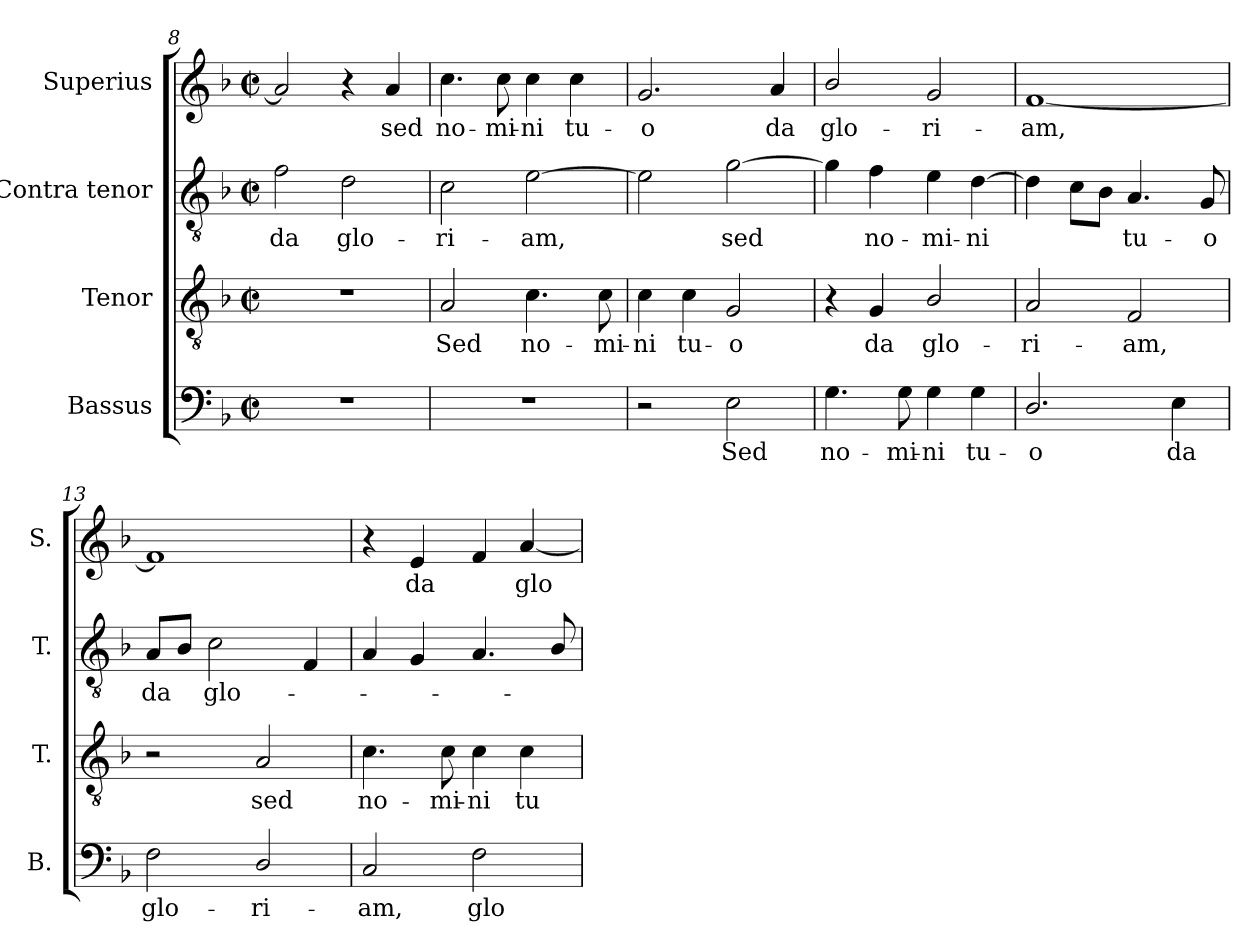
**kern	**text	**kern	**text	**kern	**text	**kern	**text
*part4	*part4	*part3	*part3	*part2	*part2	*part1	*part1
*staff4	*staff4	*staff3	*staff3	*staff2	*staff2	*staff1	*staff1
*I"Bassus	*	*I"Tenor	*	*I"Contra tenor	*	*I"Superius	*
*I'B.	*	*I'T.	*	*I'T.	*	*I'S.	*
!!LO:LB:g=z
*clefF4	*	*clefGv2	*	*clefGv2	*	*clefG2	*
*	*	*ITrd7c12	*	*ITrd7c12	*	*	*
*k[b-]	*	*k[b-]	*	*k[b-]	*	*k[b-]	*
*F:	*	*F:	*	*F:	*	*F:	*
*M2/2	*	*M2/2	*	*M2/2	*	*M2/2	*
*met(c|)	*	*met(c|)	*	*met(c|)	*	*met(c|)	*
=8	=8	=8	=8	=8	=8	=8	=8
!	!	!	!	!	!LO:LY:b:color=#000000	!	!
1r	.	1r	.	2Fi\	da	2ai/]	.
!	!	!	!	!	!LO:LY:b:color=#000000	!	!
.	.	.	.	2Di\	glo-	4r	.
!	!	!	!	!	!	!	!LO:LY:b:color=#000000
.	.	.	.	.	.	4ai/	sed
=9	=9	=9	=9	=9	=9	=9	=9
!	!	!	!LO:LY:b:color=#000000	!	!	!	!
!	!	!	!	!	!LO:LY:b:color=#000000	!	!
!	!	!	!	!	!	!	!LO:LY:b:color=#000000
1r	.	2AAi/	Sed	2Ci\	-ri-	4.cci\	no-
!	!	!	!	!	!	!	!LO:LY:b:color=#000000
.	.	.	.	.	.	8cci\	-mi-
!	!	!	!LO:LY:b:color=#000000	!	!	!	!
!	!	!	!	!	!LO:LY:b:color=#000000	!	!
!	!	!	!	!	!	!	!LO:LY:b:color=#000000
.	.	4.Ci\	no-	[2Ei\	-am,	4cci\	-ni
!	!	!	!	!	!	!	!LO:LY:b:color=#000000
.	.	.	.	.	.	4cci\	tu-
!	!	!	!LO:LY:b:color=#000000	!	!	!	!
.	.	8Ci\	-mi-	.	.	.	.
=10	=10	=10	=10	=10	=10	=10	=10
!	!	!	!LO:LY:b:color=#000000	!	!	!	!
!	!	!	!	!	!	!	!LO:LY:b:color=#000000
2r	.	4Ci\	-ni	2Ei\]	.	2.gi/	-o
!	!	!	!LO:LY:b:color=#000000	!	!	!	!
.	.	4Ci\	tu-	.	.	.	.
!	!LO:LY:b:color=#000000	!	!	!	!	!	!
!	!	!	!LO:LY:b:color=#000000	!	!	!	!
!	!	!	!	!	!LO:LY:b:color=#000000	!	!
2Ei\	Sed	2GGi/	-o	[2Gi\	sed	.	.
!	!	!	!	!	!	!	!LO:LY:b:color=#000000
.	.	.	.	.	.	4ai/	da
=11	=11	=11	=11	=11	=11	=11	=11
!	!LO:LY:b:color=#000000	!	!	!	!	!	!
!	!	!	!	!	!	!	!LO:LY:b:color=#000000
4.Gi\	no-	4r	.	4Gi\]	.	2b-i/	glo-
!	!	!	!LO:LY:b:color=#000000	!	!	!	!
!	!	!	!	!	!LO:LY:b:color=#000000	!	!
.	.	4GGi/	da	4Fi\	no-	.	.
!	!LO:LY:b:color=#000000	!	!	!	!	!	!
8Gi\	-mi-	.	.	.	.	.	.
!	!LO:LY:b:color=#000000	!	!	!	!	!	!
!	!	!	!LO:LY:b:color=#000000	!	!	!	!
!	!	!	!	!	!LO:LY:b:color=#000000	!	!
!	!	!	!	!	!	!	!LO:LY:b:color=#000000
4Gi\	-ni	2BB-i/	glo-	4Ei\	-mi-	2gi/	-ri-
!	!LO:LY:b:color=#000000	!	!	!	!	!	!
!	!	!	!	!	!LO:LY:b:color=#000000	!	!
4Gi\	tu-	.	.	[4Di\	-ni	.	.
=12	=12	=12	=12	=12	=12	=12	=12
!	!LO:LY:b:color=#000000	!	!	!	!	!	!
!	!	!	!LO:LY:b:color=#000000	!	!	!	!
!	!	!	!	!	!	!	!LO:LY:b:color=#000000
2.Di/	-o	2AAi/	-ri-	4Di\]	.	[1fi	-am,
.	.	.	.	8Ci\L	.	.	.
.	.	.	.	8BB-i\J	.	.	.
!	!	!	!LO:LY:b:color=#000000	!	!	!	!
!	!	!	!	!	!LO:LY:b:color=#000000	!	!
.	.	2FFi/	-am,	4.AAi/	tu-	.	.
!	!LO:LY:b:color=#000000	!	!	!	!	!	!
4Ei\	da	.	.	.	.	.	.
!	!	!	!	!	!LO:LY:b:color=#000000	!	!
.	.	.	.	8GGi/	-o	.	.
=13	=13	=13	=13	=13	=13	=13	=13
!	!LO:LY:b:color=#000000	!	!	!	!	!	!
!	!	!	!	!	!LO:LY:b:color=#000000	!	!
2Fi\	glo-	2r	.	8AAi/L	da	1fi]	.
.	.	.	.	8BB-i/J	.	.	.
!	!	!	!	!	!LO:LY:b:color=#000000	!	!
.	.	.	.	2Ci\	glo-	.	.
!	!LO:LY:b:color=#000000	!	!	!	!	!	!
!	!	!	!LO:LY:b:color=#000000	!	!	!	!
2Di/	-ri-	2AAi/	sed	.	.	.	.
.	.	.	.	4FFi/	.	.	.
!!LO:LB:g=z
=14	=14	=14	=14	=14	=14	=14	=14
!	!LO:LY:b:color=#000000	!	!	!	!	!	!
!	!	!	!LO:LY:b:color=#000000	!	!	!	!
2Ci/	-am,	4.Ci\	no-	4AAi/	.	4r	.
!	!	!	!	!	!	!	!LO:LY:b:color=#000000
.	.	.	.	4GGi/	.	4ei/	da
!	!	!	!LO:LY:b:color=#000000	!	!	!	!
.	.	8Ci\	-mi-	.	.	.	.
!	!LO:LY:b:color=#000000	!	!	!	!	!	!
!	!	!	!LO:LY:b:color=#000000	!	!	!	!
2Fi\	glo-	4Ci\	-ni	4.AAi/	.	4fi/	.
!	!	!	!LO:LY:b:color=#000000	!	!	!	!
!	!	!	!	!	!	!	!LO:LY:b:color=#000000
.	.	4Ci\	tu-	.	.	[4ai/	glo-
.	.	.	.	8BB-i/	.	.	.
=	=	=	=	=	=	=	=
*-	*-	*-	*-	*-	*-	*-	*-
